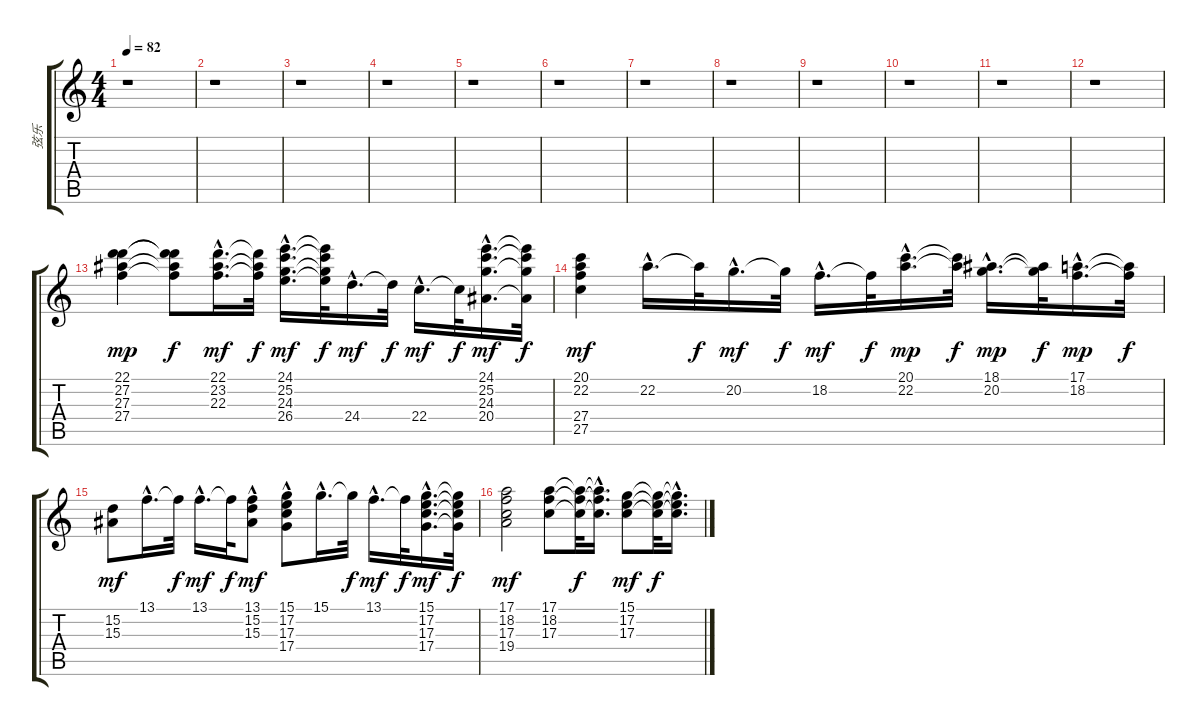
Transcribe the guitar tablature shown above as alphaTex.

\track ("弦乐" "弦乐") {instrument stringensemble1}
\staff {score tabs}
\tuning (E4 B3 G3 D3 A2 E2) {hide}
\ts (4 4)
\tempo 82
\clef g2
\ks c
r.1{dy mp} |
r.1 |
r.1 |
r.1 |
r.1 |
r.1 |
r.1 |
r.1 |
r.1 |
r.1 |
r.1 |
r.1 |
(22.1 27.2 27.3 27.4).4 (22.1{t} 27.2{t} 27.3{t} 27.4{t}).8{dy f} (22.1{hac} 23.2{hac} 22.3{hac}).16{d dy mf} (22.1{t} 23.2{t} 22.3{t}).32{dy f} (24.1{hac} 25.2{hac} 24.3{hac} 26.4{hac}).16{d dy mf} (24.1{t} 25.2{t} 24.3{t} 26.4{t}).32{dy f} 24.4{hac}.16{d dy mf} 24.4{t}.32{dy f} 22.4{hac}.16{d dy mf} 22.4{t}.32{dy f} (24.1{hac} 25.2{hac} 24.3{hac} 20.4{hac}).16{d dy mf} (24.1{t} 25.2{t} 24.3{t} 20.4{t}).32{dy f} |
(20.1 22.2 27.4 27.5).4{dy mf} 22.2{hac}.16{d} 22.2{t}.32{dy f} 20.2{hac}.16{d dy mf} 20.2{t}.32{dy f} 18.2{hac}.16{d dy mf} 18.2{t}.32{dy f} (20.1{hac} 22.2{hac}).16{d dy mp} (20.1{t} 22.2{t}).32{dy f} (18.1{hac} 20.2{hac}).16{d dy mp} (18.1{t} 20.2{t}).32{dy f} (17.1{hac} 18.2{hac}).16{d dy mp} (17.1{t} 18.2{t}).32{dy f} |
(15.2 15.3).8{dy mf} 13.1{hac}.16{d} 13.1{t}.32{dy f} 13.1{hac}.16{d dy mf} 13.1{t}.32{dy f} (13.1{hac} 15.2 15.3).8{dy mf} (15.1{hac} 17.2 17.3 17.4).8 15.1{hac}.16{d} 15.1{t}.32{dy f} 13.1{hac}.16{d dy mf} 13.1{t}.32{dy f} (15.1{hac} 17.2{hac} 17.3{hac} 17.4{hac}).16{d dy mf} (15.1{t} 17.2{t} 17.3{t} 17.4{t}).32{dy f} |
(17.1 18.2 17.3 19.4).2{dy mf} (17.1 18.2 17.3).8 (17.1{t} 18.2{t} 17.3{t}).32{dy f} (17.1{hac t} 18.2{hac t} 17.3{hac t}).16{d} (15.1 17.2 17.3).8{dy mf} (15.1{t} 17.2{t} 17.3{t}).32{dy f} (15.1{hac t} 17.2{hac t} 17.3{hac t}).16{d}
